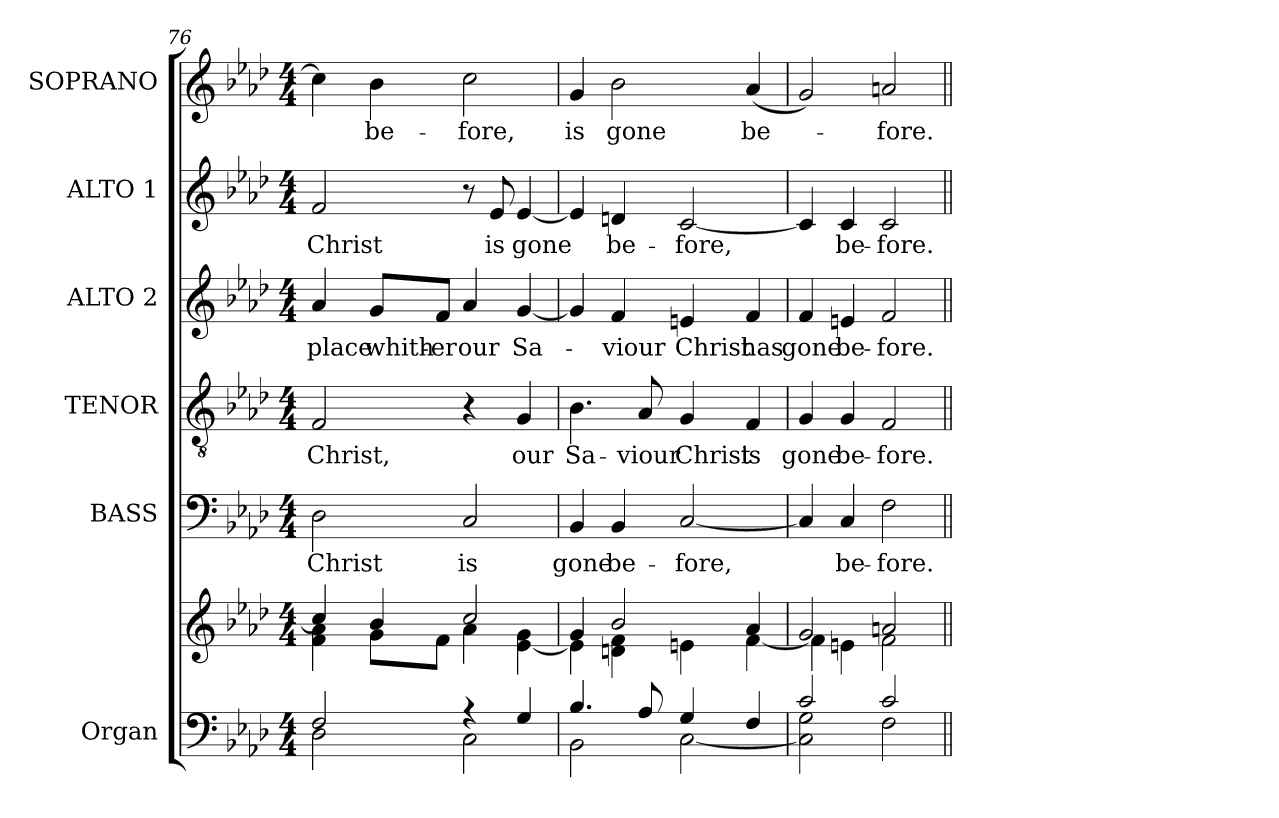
**kern	**kern	**kern	**text	**kern	**text	**kern	**text	**kern	**text	**kern	**text
*part6	*part6	*part5	*part5	*part4	*part4	*part3	*part3	*part2	*part2	*part1	*part1
*staff7	*staff6	*staff5	*staff5	*staff4	*staff4	*staff3	*staff3	*staff2	*staff2	*staff1	*staff1
*I"Organ	*	*I"BASS	*	*I"TENOR	*	*I"ALTO 2	*	*I"ALTO 1	*	*I"SOPRANO	*
*I'Org.	*	*I'B.	*	*I'T.	*	*I'A2.	*	*I'A1.	*	*I'S.	*
*clefF4	*clefG2	*clefF4	*	*clefGv2	*	*clefG2	*	*clefG2	*	*clefG2	*
*	*	*	*	*ITrd7c12	*	*	*	*	*	*	*
*k[b-e-a-d-]	*k[b-e-a-d-]	*k[b-e-a-d-]	*	*k[b-e-a-d-]	*	*k[b-e-a-d-]	*	*k[b-e-a-d-]	*	*k[b-e-a-d-]	*
*f:	*f:	*f:	*	*f:	*	*f:	*	*f:	*	*f:	*
*M4/4	*M4/4	*M4/4	*	*M4/4	*	*M4/4	*	*M4/4	*	*M4/4	*
=76	=76	=76	=76	=76	=76	=76	=76	=76	=76	=76	=76
*^	*^	*	*	*	*	*	*	*	*	*	*
!	!	!	!	!	!LO:LY:b:color=#000000	!	!	!	!	!	!	!	!
!	!	!	!	!	!	!	!LO:LY:b:color=#000000	!	!	!	!	!	!
!	!	!	!	!	!	!	!	!	!LO:LY:b:color=#000000	!	!	!	!
!	!	!	!	!	!	!	!	!	!	!	!LO:LY:b:color=#000000	!	!
2Fi/	2D-i\	4cci/]	4fi\ 4a-i	2D-i\	Christ	2FFi/	Christ,	4a-i/	place	2fi/	Christ	4cci\]	.
!	!	!	!	!	!	!	!	!	!LO:LY:b:color=#000000	!	!	!	!
!	!	!	!	!	!	!	!	!	!	!	!	!	!LO:LY:b:color=#000000
.	.	4b-i/	8gi\L	.	.	.	.	8gi/L	whith-	.	.	4b-i\	be-
!	!	!	!	!	!	!	!	!	!LO:LY:b:color=#000000	!	!	!	!
.	.	.	8fi\J	.	.	.	.	8fi/J	-er	.	.	.	.
!	!	!	!	!	!LO:LY:b:color=#000000	!	!	!	!	!	!	!	!
!	!	!	!	!	!	!	!	!	!LO:LY:b:color=#000000	!	!	!	!
!	!	!	!	!	!	!	!	!	!	!	!	!	!LO:LY:b:color=#000000
4r	2Ci\	2cci/	4a-i\	2Ci/	is	4r	.	4a-i/	our	8r	.	2cci\	-fore,
!	!	!	!	!	!	!	!	!	!	!	!LO:LY:b:color=#000000	!	!
.	.	.	.	.	.	.	.	.	.	8e-i/	is	.	.
!	!	!	!	!	!	!	!LO:LY:b:color=#000000	!	!	!	!	!	!
!	!	!	!	!	!	!	!	!	!LO:LY:b:color=#000000	!	!	!	!
!	!	!	!	!	!	!	!	!	!	!	!LO:LY:b:color=#000000	!	!
4Gi/	.	.	[4e-i\ 4gi	.	.	4GGi/	our	[4gi/	Sa-	[4e-i/	gone	.	.
=77	=77	=77	=77	=77	=77	=77	=77	=77	=77	=77	=77	=77	=77
!	!	!	!	!	!LO:LY:b:color=#000000	!	!	!	!	!	!	!	!
!	!	!	!	!	!	!	!LO:LY:b:color=#000000	!	!	!	!	!	!
!	!	!	!	!	!	!	!	!	!	!	!	!	!LO:LY:b:color=#000000
4.B-i/	2BB-i\	4gi/	4e-i\]	4BB-i/	gone	4.BB-i\	Sa-	4gi/]	.	4e-i/]	.	4gi/	is
!	!	!	!	!	!LO:LY:b:color=#000000	!	!	!	!	!	!	!	!
!	!	!	!	!	!	!	!	!	!LO:LY:b:color=#000000	!	!	!	!
!	!	!	!	!	!	!	!	!	!	!	!LO:LY:b:color=#000000	!	!
!	!	!	!	!	!	!	!	!	!	!	!	!	!LO:LY:b:color=#000000
.	.	2b-i/	4dni\ 4fi	4BB-i/	be-	.	.	4fi/	-viour	4dni/	be-	2b-i\	gone
!	!	!	!	!	!	!	!LO:LY:b:color=#000000	!	!	!	!	!	!
8A-i/	.	.	.	.	.	8AA-i/	-viour	.	.	.	.	.	.
!	!	!	!	!	!LO:LY:b:color=#000000	!	!	!	!	!	!	!	!
!	!	!	!	!	!	!	!LO:LY:b:color=#000000	!	!	!	!	!	!
!	!	!	!	!	!	!	!	!	!LO:LY:b:color=#000000	!	!	!	!
!	!	!	!	!	!	!	!	!	!	!	!LO:LY:b:color=#000000	!	!
4Gi/	[2Ci\	.	4eni\	[2Ci/	-fore,	4GGi/	Christ	4eni/	Christ	[2ci/	-fore,	.	.
!	!	!	!	!	!	!	!LO:LY:b:color=#000000	!	!	!	!	!	!
!	!	!	!	!	!	!	!	!	!LO:LY:b:color=#000000	!	!	!	!
!	!	!	!	!	!	!	!	!	!	!	!	!	!LO:LY:b:color=#000000
4Fi/	.	4a-i/	[4fi\	.	.	4FFi/	is	4fi/	has	.	.	(4a-i/	be-
=78	=78	=78	=78	=78	=78	=78	=78	=78	=78	=78	=78	=78	=78
!	!	!	!	!	!	!	!LO:LY:b:color=#000000	!	!	!	!	!	!
!	!	!	!	!	!	!	!	!	!LO:LY:b:color=#000000	!	!	!	!
2ci/	2Ci\] 2Gi	2gi/	4fi\]	4Ci/]	.	4GGi/	gone	4fi/	gone	4ci/]	.	2gi/)	.
!	!	!	!	!	!LO:LY:b:color=#000000	!	!	!	!	!	!	!	!
!	!	!	!	!	!	!	!LO:LY:b:color=#000000	!	!	!	!	!	!
!	!	!	!	!	!	!	!	!	!LO:LY:b:color=#000000	!	!	!	!
!	!	!	!	!	!	!	!	!	!	!	!LO:LY:b:color=#000000	!	!
.	.	.	4eni\	4Ci/	be-	4GGi/	be-	4eni/	be-	4ci/	be-	.	.
!	!	!	!	!	!LO:LY:b:color=#000000	!	!	!	!	!	!	!	!
!	!	!	!	!	!	!	!LO:LY:b:color=#000000	!	!	!	!	!	!
!	!	!	!	!	!	!	!	!	!LO:LY:b:color=#000000	!	!	!	!
!	!	!	!	!	!	!	!	!	!	!	!LO:LY:b:color=#000000	!	!
!	!	!	!	!	!	!	!	!	!	!	!	!	!LO:LY:b:color=#000000
2ci/	2Fi\	2ani/	2fi\	2Fi\	-fore.	2FFi/	-fore.	2fi/	-fore.	2ci/	-fore.	2ani/	-fore.
*v	*v	*	*	*	*	*	*	*	*	*	*	*	*
*	*v	*v	*	*	*	*	*	*	*	*	*	*
=||	=||	=||	=||	=||	=||	=||	=||	=||	=||	=||	=||
*-	*-	*-	*-	*-	*-	*-	*-	*-	*-	*-	*-
